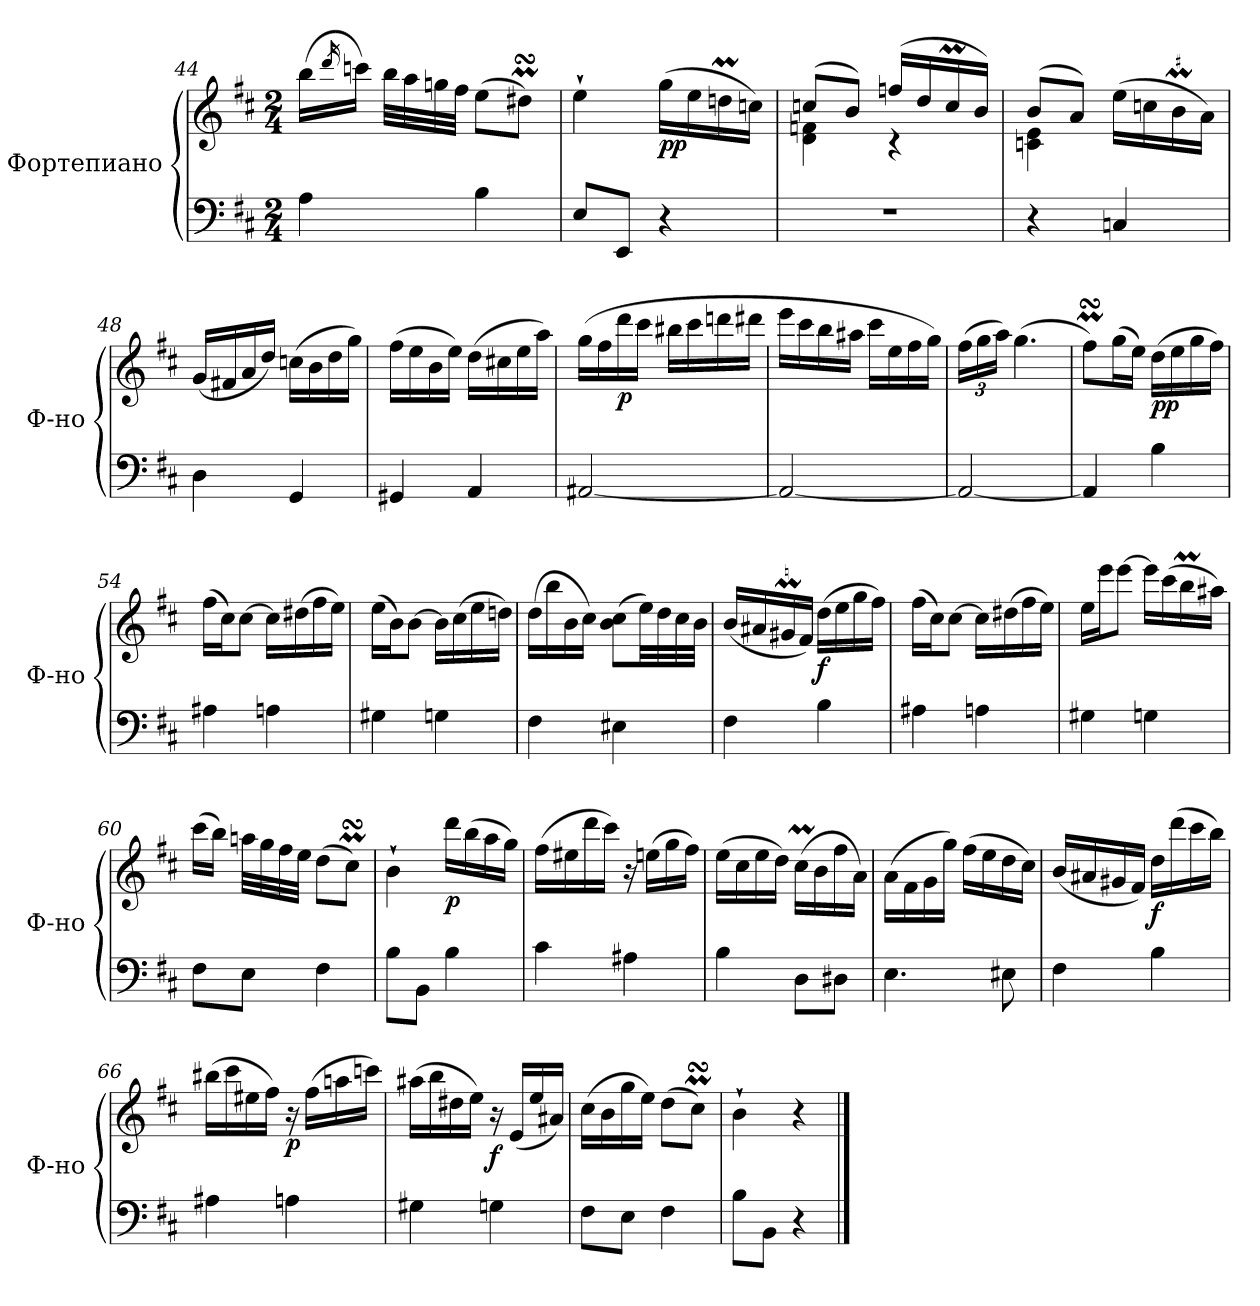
**kern	**kern	**dynam
*part1	*part1	*part1
*staff2	*staff1	*staff1/2
*I"Фортепиано	*	*
*I'Ф-но	*	*
*clefF4	*clefG2	*
*k[f#c#]	*k[f#c#]	*
*b:	*b:	*
*M2/4	*M2/4	*
=44	=44	=44
4A\	(>16bb\LL	.
.	16qddd/	.
.	16cccn\JJ)	.
.	32bb\LLL	.
.	32aa\	.
.	32ggn\	.
.	32ff#\JJJ	.
4B\	(>8ee\L	.
.	8dd#XmsSsS\J)	.
=45	=45	=45
8E/L	4ee`\	.
8EE/J	.	.
!	!	!LO:DY:b
4r	(>16gg\LL	pp
.	16ee\	.
.	16ddnM\	.
.	16ccn\JJ)	.
=46	=46	=46
*	*^	*
2r	(>8ccn/L	4d\ 4fn\	.
.	8b/J)	.	.
.	(>16ffn/LL	4rc	.
.	16dd/	.	.
.	16ccM/	.	.
.	16b/JJ)	.	.
!!LO:PB:g=z	!!
=47	=47	=47	=47
4r	(>8b/L	4cn\ 4e\	.
.	8a/J)	.	.
4Cn/	(>16ee\LL	4ryy	.
.	16ccn\	.	.
.	16bM\	.	.
.	16a\JJ)	.	.
*	*v	*v	*
=48	=48	=48
4D\	(<16g/LL	.
.	16f#X/	.
.	16a/	.
.	16dd/JJ)	.
4GG/	(>16ccn\LL	.
.	16b\	.
.	16dd\	.
.	16gg\JJ)	.
=49	=49	=49
4GG#X/	(>16ff#\LL	.
.	16ee\	.
.	16b\	.
.	16ee\JJ)	.
4AA/	(>16dd\LL	.
.	16cc#X\	.
.	16ee\	.
.	16aa\JJ)	.
=50	=50	=50
[2AA#X/	(>16gg\LL	.
.	16ff#\	.
!	!	!LO:DY:b
.	16ddd\	p
.	16ccc#\JJ	.
.	16bb#X\LL	.
.	16ccc#\	.
.	16dddn\	.
.	16ddd#X\JJ	.
!!LO:LB:g=z
=51	=51	=51
2AA#/_	16eee\LL	.
.	16ccc#\	.
.	16bb\	.
.	16aa#X\JJ	.
.	16ccc#\LL	.
.	16ee\	.
.	16ff#\	.
.	16gg\JJ)	.
=52	=52	=52
*	*Xbrackettup	*
2AA#/_	(>24ff#\LL	.
.	24gg\	.
.	24aa\JJ)	.
.	(>4.gg\	.
=53	=53	=53
4AA#/]	8ff#msSsS\L)	.
.	(>16gg\L	.
.	16ee\JJ)	.
!	!	!LO:DY:b
4B\	(>16dd\LL	pp
.	16ee\	.
.	16gg\	.
.	16ff#\JJ)	.
=54	=54	=54
4A#X\	(>16ff#\LL	.
.	16cc#\J)	.
.	[8cc#\J	.
4An\	16cc#\LL]	.
.	(>16dd#X\	.
.	16ff#\	.
.	16ee\JJ)	.
=55	=55	=55
4G#X\	(>16ee\LL	.
.	16b\J)	.
.	[8b\J	.
4Gn\	16b\LL]	.
.	(>16cc#\	.
.	16ee\	.
.	16ddn\JJ)	.
!!LO:LB:g=z
=56	=56	=56
4F#\	(>16dd\LL	.
.	16bb\	.
.	16b\	.
.	16cc#\JJ)	.
4E#X\	(>8b\ 8cc#\L	.
.	32ee\LL)	.
.	32dd\	.
.	32cc#\	.
.	32b\JJJ	.
=57	=57	=57
4F#\	(<16b/LL	.
.	16a#X/	.
.	16g#Xm/	.
.	16f#/JJ)	.
!	!	!LO:DY:b
4B\	(>16dd\LL	f
.	16ee\	.
.	16gg\	.
.	16ff#\JJ)	.
=58	=58	=58
4A#X\	(>16ff#\LL	.
.	16cc#\J)	.
.	[8cc#\J	.
4An\	16cc#\LL]	.
.	(>16dd#X\	.
.	16ff#\	.
.	16ee\JJ)	.
=59	=59	=59
4G#X\	16ee\LL	.
.	16eee\J	.
.	[8eee\J	.
4Gn\	16eee\LL]	.
.	(>16ccc#\	.
.	16bbM\	.
.	16aa#X\JJ)	.
!!LO:LB:g=z
=60	=60	=60
8F#\L	(>16ccc#\LL	.
.	16bb\JJ)	.
8E\J	32aan\LLL	.
.	32gg\	.
.	32ff#\	.
.	32ee\JJJ	.
4F#\	(>8dd\L	.
.	8cc#msSsS\J)	.
=61	=61	=61
8B\L	4b`\	.
8BB\J	.	.
!	!	!LO:DY:b
4B\	16ddd\LL	p
.	(>16bb\	.
.	16aa\	.
.	16gg\JJ)	.
=62	=62	=62
4c#\	(>16ff#\LL	.
.	16ee#X\	.
.	16ddd\	.
.	16ccc#\JJ)	.
4A#X\	16r	.
.	(>16een\LL	.
.	16gg\	.
.	16ff#\JJ)	.
=63	=63	=63
4B\	(>16ee\LL	.
.	16cc#\	.
.	16ee\	.
.	16dd\JJ)	.
8D\L	(>16cc#m\LL	.
.	16b\	.
8D#X\J	16ff#\	.
.	16a\JJ)	.
=64	=64	=64
4.E\	(>16a\LL	.
.	16f#\	.
.	16g\	.
.	16gg\JJ)	.
.	(>16ff#\LL	.
.	16ee\	.
8E#X\	16dd\	.
.	16cc#\JJ)	.
!!LO:LB:g=z
=65	=65	=65
4F#\	(<16b/LL	.
.	16a#X/	.
.	16g#X/	.
.	16f#/JJ)	.
!	!	!LO:DY:b
4B\	16dd\LL	f
.	(>16ddd\	.
.	16ccc#\	.
.	16bb\JJ)	.
=66	=66	=66
4A#X\	(>16bb#X\LL	.
.	16ccc#\	.
.	16ee#X\	.
.	16ff#\JJ)	.
!	!	!LO:DY:b
4An\	16r	p
.	(>16ff#\LL	.
.	16aan\	.
.	16cccn\JJ)	.
=67	=67	=67
4G#X\	(>16aa#X\LL	.
.	16bb\	.
.	16dd#X\	.
.	16ee\JJ)	.
!	!	!LO:DY:b
4Gn\	16r	f
.	(<16e/LL	.
.	16ee/	.
.	16a#X/JJ)	.
=68	=68	=68
8F#\L	(>16cc#\LL	.
.	16b\	.
8E\J	16gg\	.
.	16ee\JJ)	.
4F#\	(>8dd\L	.
.	8cc#msSsS\J)	.
=69	=69	=69
8B\L	4b`>\	.
8BB\J	.	.
4r	4r	.
==	==	==
*-	*-	*-
